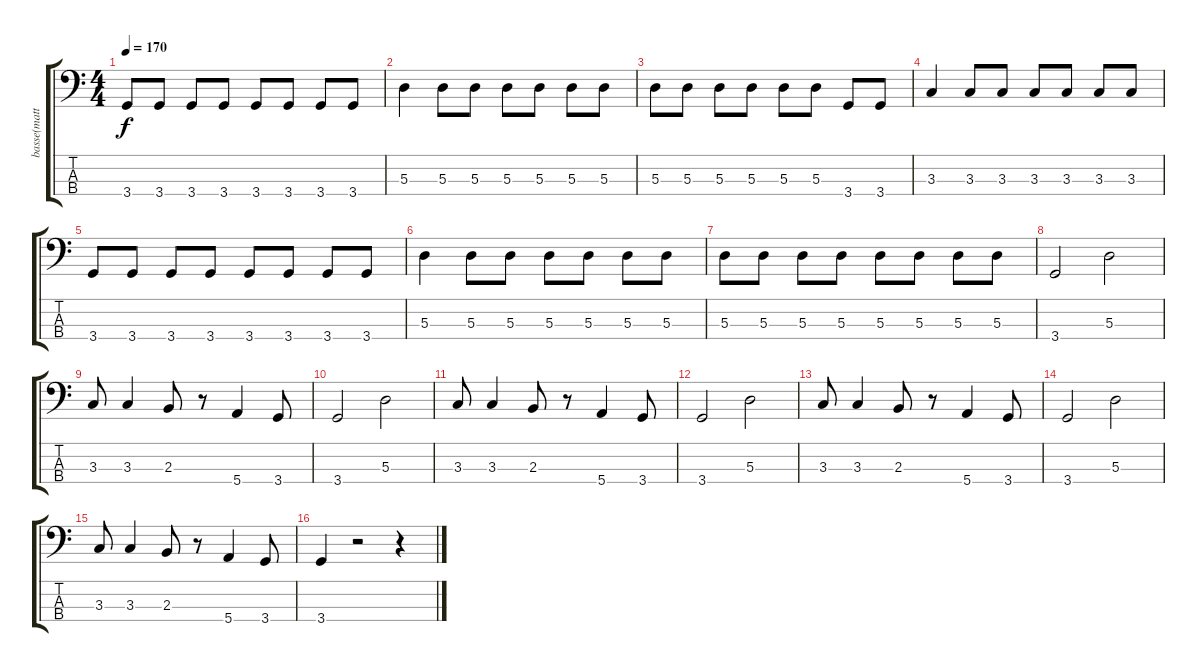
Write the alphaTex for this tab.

\track ("basse(matt)" "basse(matt") {instrument electricbasspick}
\staff {score tabs}
\tuning (G2 D2 A1 E1) {hide}
\ts (4 4)
\tempo 170
\clef f4
\ks c
3.4.8{dy f} 3.4.8 3.4.8 3.4.8 3.4.8 3.4.8 3.4.8 3.4.8 |
5.3.4 5.3.8 5.3.8 5.3.8 5.3.8 5.3.8 5.3.8 |
5.3.8 5.3.8 5.3.8 5.3.8 5.3.8 5.3.8 3.4.8 3.4.8 |
3.3.4 3.3.8 3.3.8 3.3.8 3.3.8 3.3.8 3.3.8 |
3.4.8 3.4.8 3.4.8 3.4.8 3.4.8 3.4.8 3.4.8 3.4.8 |
5.3.4 5.3.8 5.3.8 5.3.8 5.3.8 5.3.8 5.3.8 |
5.3.8 5.3.8 5.3.8 5.3.8 5.3.8 5.3.8 5.3.8 5.3.8 |
3.4.2 5.3.2 |
3.3.8 3.3.4 2.3.8 r.8 5.4.4 3.4.8 |
3.4.2 5.3.2 |
3.3.8 3.3.4 2.3.8 r.8 5.4.4 3.4.8 |
3.4.2 5.3.2 |
3.3.8 3.3.4 2.3.8 r.8 5.4.4 3.4.8 |
3.4.2 5.3.2 |
3.3.8 3.3.4 2.3.8 r.8 5.4.4 3.4.8 |
3.4.4 r.2 r.4
